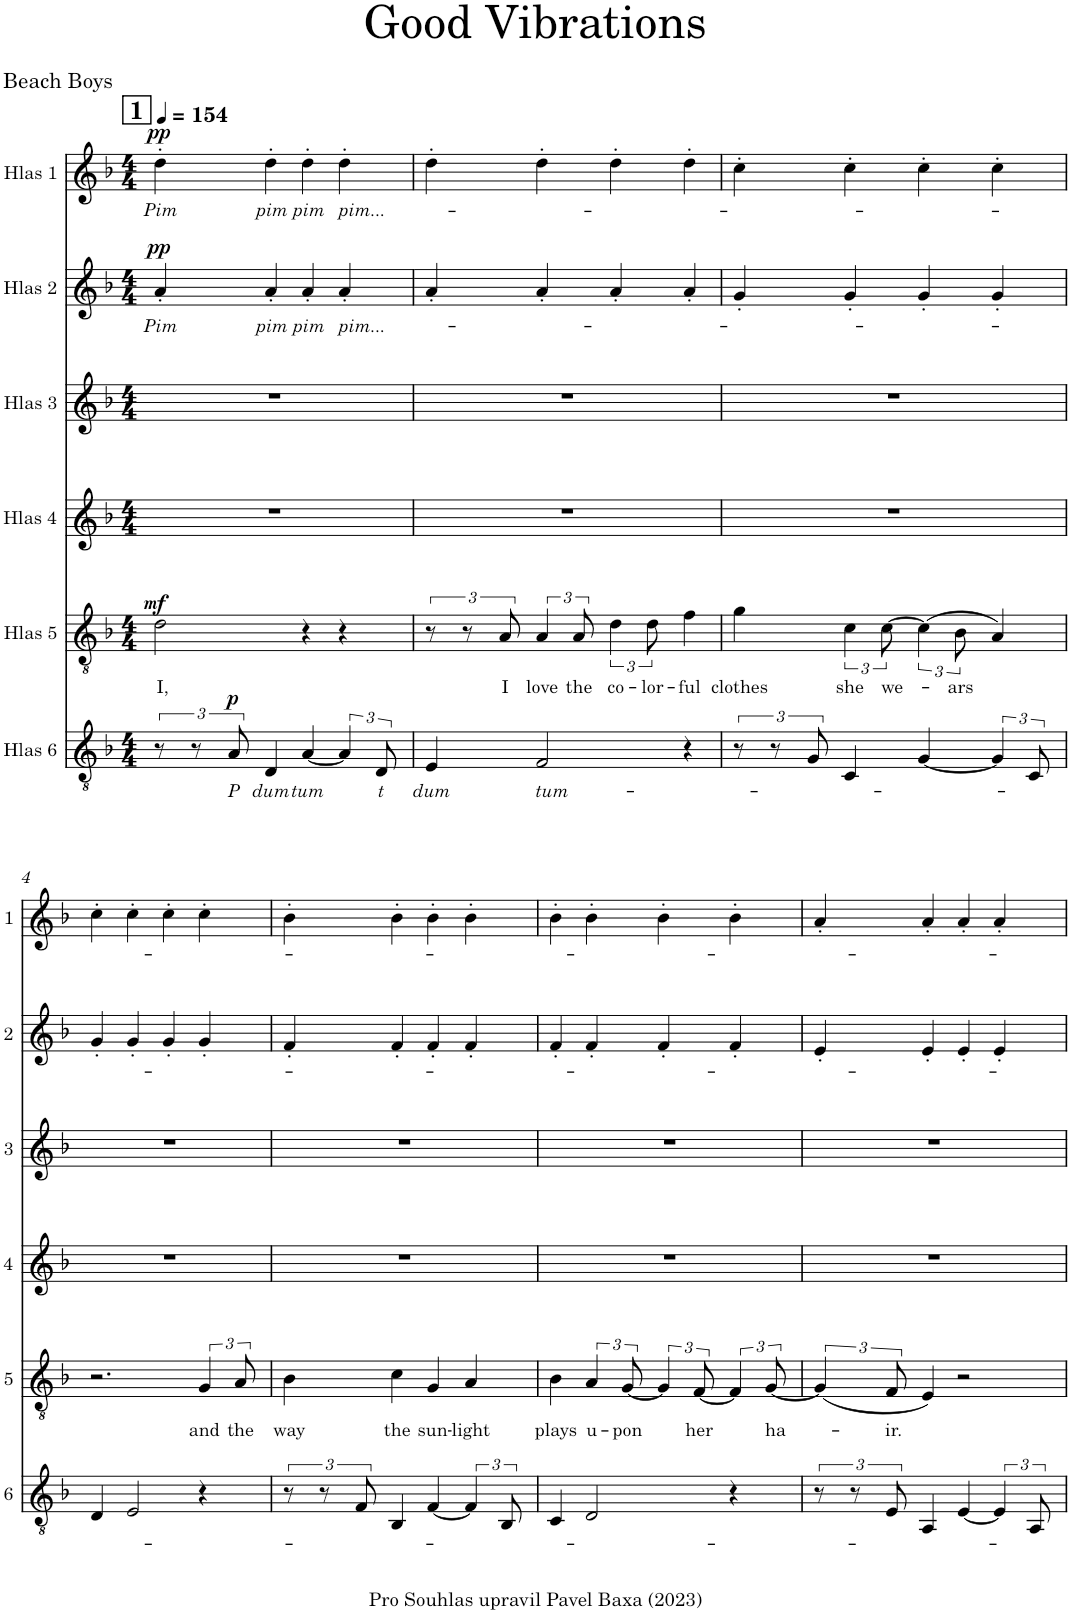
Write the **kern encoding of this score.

**kern	**text	**dynam	**kern	**text	**dynam	**kern	**kern	**kern	**text	**dynam	**kern	**text	**dynam
*part6	*part6	*part6	*part5	*part5	*part5	*part4	*part3	*part2	*part2	*part2	*part1	*part1	*part1
*staff6	*staff6	*staff6	*staff5	*staff5	*staff5	*staff4	*staff3	*staff2	*staff2	*staff2	*staff1	*staff1	*staff1
*I"Hlas 6	*	*	*I"Hlas 5	*	*	*I"Hlas 4	*I"Hlas 3	*I"Hlas 2	*	*	*I"Hlas 1	*	*
*clefGv2	*	*	*clefGv2	*	*	*clefG2	*clefG2	*clefG2	*	*	*clefG2	*	*
*k[b-]	*	*	*k[b-]	*	*	*k[b-]	*k[b-]	*k[b-]	*	*	*k[b-]	*	*
*M4/4	*	*	*M4/4	*	*	*M4/4	*M4/4	*M4/4	*	*	*M4/4	*	*
*MM154	*	*	*MM154	*	*	*MM154	*MM154	*MM154	*	*	*MM154	*	*
!!LO:REH:place=s1:a:B:cj:fs=14:t=1
=1	=1	=1	=1	=1	=1	=1	=1	=1	=1	=1	=1	=1	=1
!	!	!	!	!LO:LY:b	!LO:DY:a	!	!	!	!LO:LY:b	!LO:DY:a	!	!LO:LY:b	!LO:DY:a
12r	.	.	2d\	I,	mf	1r	1r	4a'/	Pim	pp	4dd'\	Pim	pp
12r	.	.	.	.	.	.	.	.	.	.	.	.	.
!	!LO:LY:b	!LO:DY:a	!	!	!	!	!	!	!	!	!	!	!
12A/	P	p	.	.	.	.	.	.	.	.	.	.	.
!	!LO:LY:b	!	!	!	!	!	!	!	!LO:LY:b	!	!	!LO:LY:b	!
4D/	dum	.	.	.	.	.	.	4a'/	pim	.	4dd'\	pim	.
!	!LO:LY:b	!	!	!	!	!	!	!	!LO:LY:b	!	!	!LO:LY:b	!
[4A/	tum	.	4r	.	.	.	.	4a'/	pim	.	4dd'\	pim	.
!	!	!	!	!	!	!	!	!	!LO:LY:b	!	!	!LO:LY:b	!
6A/]	.	.	4r	.	.	.	.	4a'/	pim...-	.	4dd'\	pim...-	.
!	!LO:LY:b	!	!	!	!	!	!	!	!	!	!	!	!
12D/	t	.	.	.	.	.	.	.	.	.	.	.	.
=2	=2	=2	=2	=2	=2	=2	=2	=2	=2	=2	=2	=2	=2
!	!LO:LY:b	!	!	!	!	!	!	!	!	!	!	!	!
4E/	dum	.	12r	.	.	1r	1r	4a'/	.	.	4dd'\	.	.
.	.	.	12r	.	.	.	.	.	.	.	.	.	.
!	!	!	!	!LO:LY:b	!	!	!	!	!	!	!	!	!
.	.	.	12A/	I	.	.	.	.	.	.	.	.	.
!	!LO:LY:b	!	!	!LO:LY:b	!	!	!	!	!	!	!	!	!
2F/	tum-	.	6A/	love	.	.	.	4a'/	.	.	4dd'\	.	.
!	!	!	!	!LO:LY:b	!	!	!	!	!	!	!	!	!
.	.	.	12A/	the	.	.	.	.	.	.	.	.	.
!	!	!	!	!LO:LY:b	!	!	!	!	!	!	!	!	!
.	.	.	6d\	co-	.	.	.	4a'/	.	.	4dd'\	.	.
!	!	!	!	!LO:LY:b	!	!	!	!	!	!	!	!	!
.	.	.	12d\	-lor-	.	.	.	.	.	.	.	.	.
!	!	!	!	!LO:LY:b	!	!	!	!	!	!	!	!	!
4r	.	.	4f\	-ful	.	.	.	4a'/	.	.	4dd'\	.	.
=3	=3	=3	=3	=3	=3	=3	=3	=3	=3	=3	=3	=3	=3
!	!	!	!	!LO:LY:b	!	!	!	!	!	!	!	!	!
12r	.	.	4g\	clothes	.	1r	1r	4g'/	.	.	4cc'\	.	.
12r	.	.	.	.	.	.	.	.	.	.	.	.	.
12G/	.	.	.	.	.	.	.	.	.	.	.	.	.
!	!	!	!	!LO:LY:b	!	!	!	!	!	!	!	!	!
4C/	.	.	6c\	she	.	.	.	4g'/	.	.	4cc'\	.	.
!	!	!	!	!LO:LY:b	!	!	!	!	!	!	!	!	!
.	.	.	[4c\	we-	.	.	.	.	.	.	.	.	.
[4G/	.	.	.	.	.	.	.	4g'/	.	.	4cc'\	.	.
!	!	!	!	!LO:LY:b	!	!	!	!	!	!	!	!	!
.	.	.	12B-\	-ars	.	.	.	.	.	.	.	.	.
6G/]	.	.	4A/)	.	.	.	.	4g'/	.	.	4cc'\	.	.
12C/	.	.	.	.	.	.	.	.	.	.	.	.	.
!!LO:LB:g=z
=4	=4	=4	=4	=4	=4	=4	=4	=4	=4	=4	=4	=4	=4
4D/	.	.	2.r	.	.	1r	1r	4g'/	.	.	4cc'\	.	.
2E/	.	.	.	.	.	.	.	4g'/	.	.	4cc'\	.	.
.	.	.	.	.	.	.	.	4g'/	.	.	4cc'\	.	.
!	!	!	!	!LO:LY:b	!	!	!	!	!	!	!	!	!
4r	.	.	6G/	and	.	.	.	4g'/	.	.	4cc'\	.	.
!	!	!	!	!LO:LY:b	!	!	!	!	!	!	!	!	!
.	.	.	12A/	the	.	.	.	.	.	.	.	.	.
=5	=5	=5	=5	=5	=5	=5	=5	=5	=5	=5	=5	=5	=5
!	!	!	!	!LO:LY:b	!	!	!	!	!	!	!	!	!
12r	.	.	4B-\	way	.	1r	1r	4f'/	.	.	4b-'\	.	.
12r	.	.	.	.	.	.	.	.	.	.	.	.	.
12F/	.	.	.	.	.	.	.	.	.	.	.	.	.
!	!	!	!	!LO:LY:b	!	!	!	!	!	!	!	!	!
4BB-/	.	.	4c\	the	.	.	.	4f'/	.	.	4b-'\	.	.
!	!	!	!	!LO:LY:b	!	!	!	!	!	!	!	!	!
[4F/	.	.	4G/	sun-	.	.	.	4f'/	.	.	4b-'\	.	.
!	!	!	!	!LO:LY:b	!	!	!	!	!	!	!	!	!
6F/]	.	.	4A/	-light	.	.	.	4f'/	.	.	4b-'\	.	.
12BB-/	.	.	.	.	.	.	.	.	.	.	.	.	.
=6	=6	=6	=6	=6	=6	=6	=6	=6	=6	=6	=6	=6	=6
!	!	!	!	!LO:LY:b	!	!	!	!	!	!	!	!	!
4C/	.	.	4B-\	plays	.	1r	1r	4f'/	.	.	4b-'\	.	.
!	!	!	!	!LO:LY:b	!	!	!	!	!	!	!	!	!
2D/	.	.	6A/	u-	.	.	.	4f'/	.	.	4b-'\	.	.
!	!	!	!	!LO:LY:b	!	!	!	!	!	!	!	!	!
.	.	.	[4G/	-pon	.	.	.	.	.	.	.	.	.
.	.	.	.	.	.	.	.	4f'/	.	.	4b-'\	.	.
!	!	!	!	!LO:LY:b	!	!	!	!	!	!	!	!	!
.	.	.	[4F/	her	.	.	.	.	.	.	.	.	.
4r	.	.	.	.	.	.	.	4f'/	.	.	4b-'\	.	.
!	!	!	!	!LO:LY:b	!	!	!	!	!	!	!	!	!
.	.	.	[12G/	ha-	.	.	.	.	.	.	.	.	.
=7	=7	=7	=7	=7	=7	=7	=7	=7	=7	=7	=7	=7	=7
12r	.	.	(6G/]	.	.	1r	1r	4e'/	.	.	4a'/	.	.
12r	.	.	.	.	.	.	.	.	.	.	.	.	.
!	!	!	!	!LO:LY:b	!	!	!	!	!	!	!	!	!
12E/	.	.	12F/	-ir.	.	.	.	.	.	.	.	.	.
4AA/	.	.	4E/)	.	.	.	.	4e'/	.	.	4a'/	.	.
[4E/	.	.	2r	.	.	.	.	4e'/	.	.	4a'/	.	.
6E/]	.	.	.	.	.	.	.	4e'/	.	.	4a'/	.	.
12AA/	.	.	.	.	.	.	.	.	.	.	.	.	.
=	=	=	=	=	=	=	=	=	=	=	=	=	=
*-	*-	*-	*-	*-	*-	*-	*-	*-	*-	*-	*-	*-	*-
